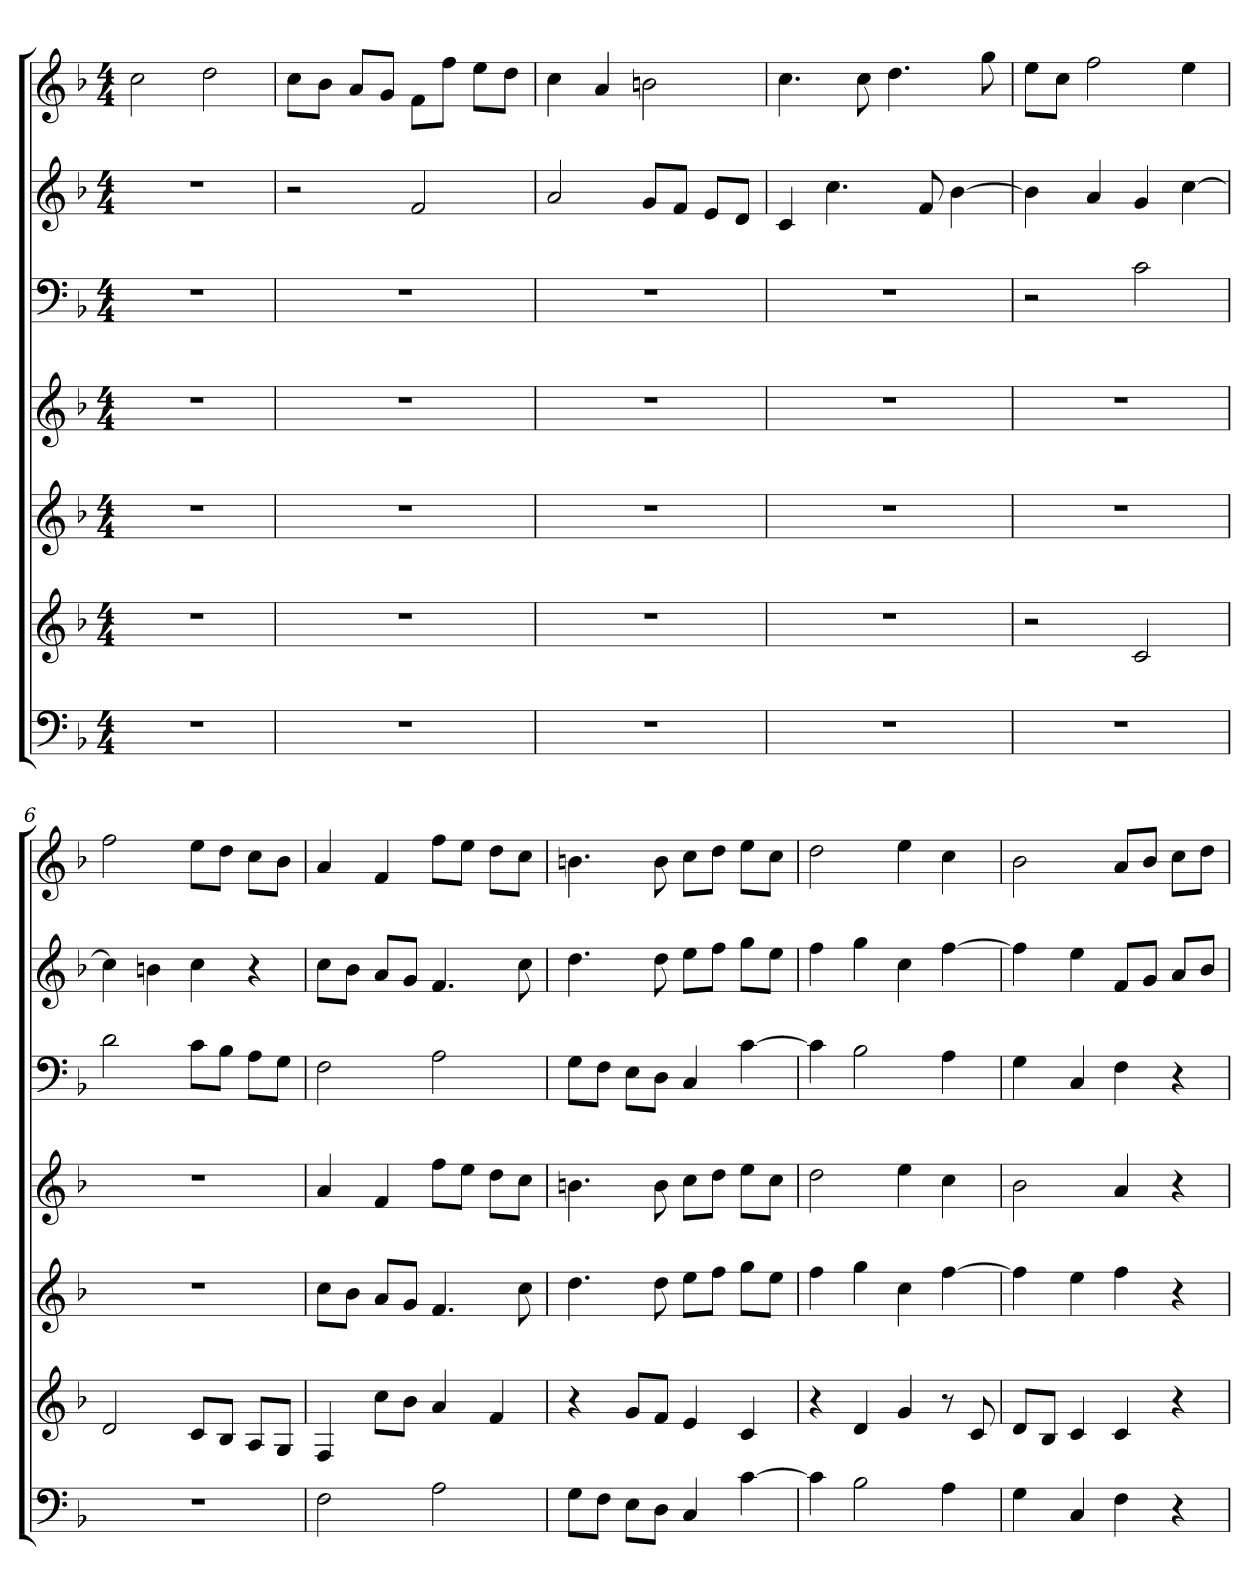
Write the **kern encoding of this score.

**kern	**kern	**kern	**kern	**kern	**kern	**kern
*part7	*part6	*part5	*part4	*part3	*part2	*part1
*staff7	*staff6	*staff5	*staff4	*staff3	*staff2	*staff1
*k[b-]	*k[b-]	*k[b-]	*k[b-]	*k[b-]	*k[b-]	*k[b-]
*F:	*F:	*F:	*F:	*F:	*F:	*F:
*M4/4	*M4/4	*M4/4	*M4/4	*M4/4	*M4/4	*M4/4
=1	=1	=1	=1	=1	=1	=1
1r	1r	1r	1r	1r	1r	2cc
.	.	.	.	.	.	2dd
=2	=2	=2	=2	=2	=2	=2
1r	1r	1r	1r	1r	2r	8ccL
.	.	.	.	.	.	8b-J
.	.	.	.	.	.	8aL
.	.	.	.	.	.	8gJ
.	.	.	.	.	2f	8fL
.	.	.	.	.	.	8ffJ
.	.	.	.	.	.	8eeL
.	.	.	.	.	.	8ddJ
=3	=3	=3	=3	=3	=3	=3
1r	1r	1r	1r	1r	2a	4cc
.	.	.	.	.	.	4a
.	.	.	.	.	8gL	2bn
.	.	.	.	.	8fJ	.
.	.	.	.	.	8eL	.
.	.	.	.	.	8dJ	.
=4	=4	=4	=4	=4	=4	=4
1r	1r	1r	1r	1r	4c	4.cc
.	.	.	.	.	4.cc	.
.	.	.	.	.	.	8cc
.	.	.	.	.	.	4.dd
.	.	.	.	.	8f	.
.	.	.	.	.	[4b-	.
.	.	.	.	.	.	8gg
=5	=5	=5	=5	=5	=5	=5
1r	2r	1r	1r	2r	4b-]	8eeL
.	.	.	.	.	.	8ccJ
.	.	.	.	.	4a	2ff
.	2c	.	.	2c	4g	.
.	.	.	.	.	[4cc	4ee
=6	=6	=6	=6	=6	=6	=6
1r	2d	1r	1r	2d	4cc]	2ff
.	.	.	.	.	4bn	.
.	8cL	.	.	8cL	4cc	8eeL
.	8B-J	.	.	8B-J	.	8ddJ
.	8AL	.	.	8AL	4r	8ccL
.	8GJ	.	.	8GJ	.	8b-J
=7	=7	=7	=7	=7	=7	=7
2F	4F	8ccL	4a	2F	8ccL	4a
.	.	8b-J	.	.	8b-J	.
.	8ccL	8aL	4f	.	8aL	4f
.	8b-J	8gJ	.	.	8gJ	.
2A	4a	4.f	8ffL	2A	4.f	8ffL
.	.	.	8eeJ	.	.	8eeJ
.	4f	.	8ddL	.	.	8ddL
.	.	8cc	8ccJ	.	8cc	8ccJ
=8	=8	=8	=8	=8	=8	=8
8GL	4r	4.dd	4.bn	8GL	4.dd	4.bn
8FJ	.	.	.	8FJ	.	.
8EL	8gL	.	.	8EL	.	.
8DJ	8fJ	8dd	8b	8DJ	8dd	8b
4C	4e	8eeL	8ccL	4C	8eeL	8ccL
.	.	8ffJ	8ddJ	.	8ffJ	8ddJ
[4c	4c	8ggL	8eeL	[4c	8ggL	8eeL
.	.	8eeJ	8ccJ	.	8eeJ	8ccJ
=9	=9	=9	=9	=9	=9	=9
4c]	4r	4ff	2dd	4c]	4ff	2dd
2B-	4d	4gg	.	2B-	4gg	.
.	4g	4cc	4ee	.	4cc	4ee
4A	8r	[4ff	4cc	4A	[4ff	4cc
.	8c	.	.	.	.	.
=10	=10	=10	=10	=10	=10	=10
4G	8dL	4ff]	2b-	4G	4ff]	2b-
.	8B-J	.	.	.	.	.
4C	4c	4ee	.	4C	4ee	.
4F	4c	4ff	4a	4F	8fL	8aL
.	.	.	.	.	8gJ	8b-J
4r	4r	4r	4r	4r	8aL	8ccL
.	.	.	.	.	8b-J	8ddJ
=	=	=	=	=	=	=
*-	*-	*-	*-	*-	*-	*-
